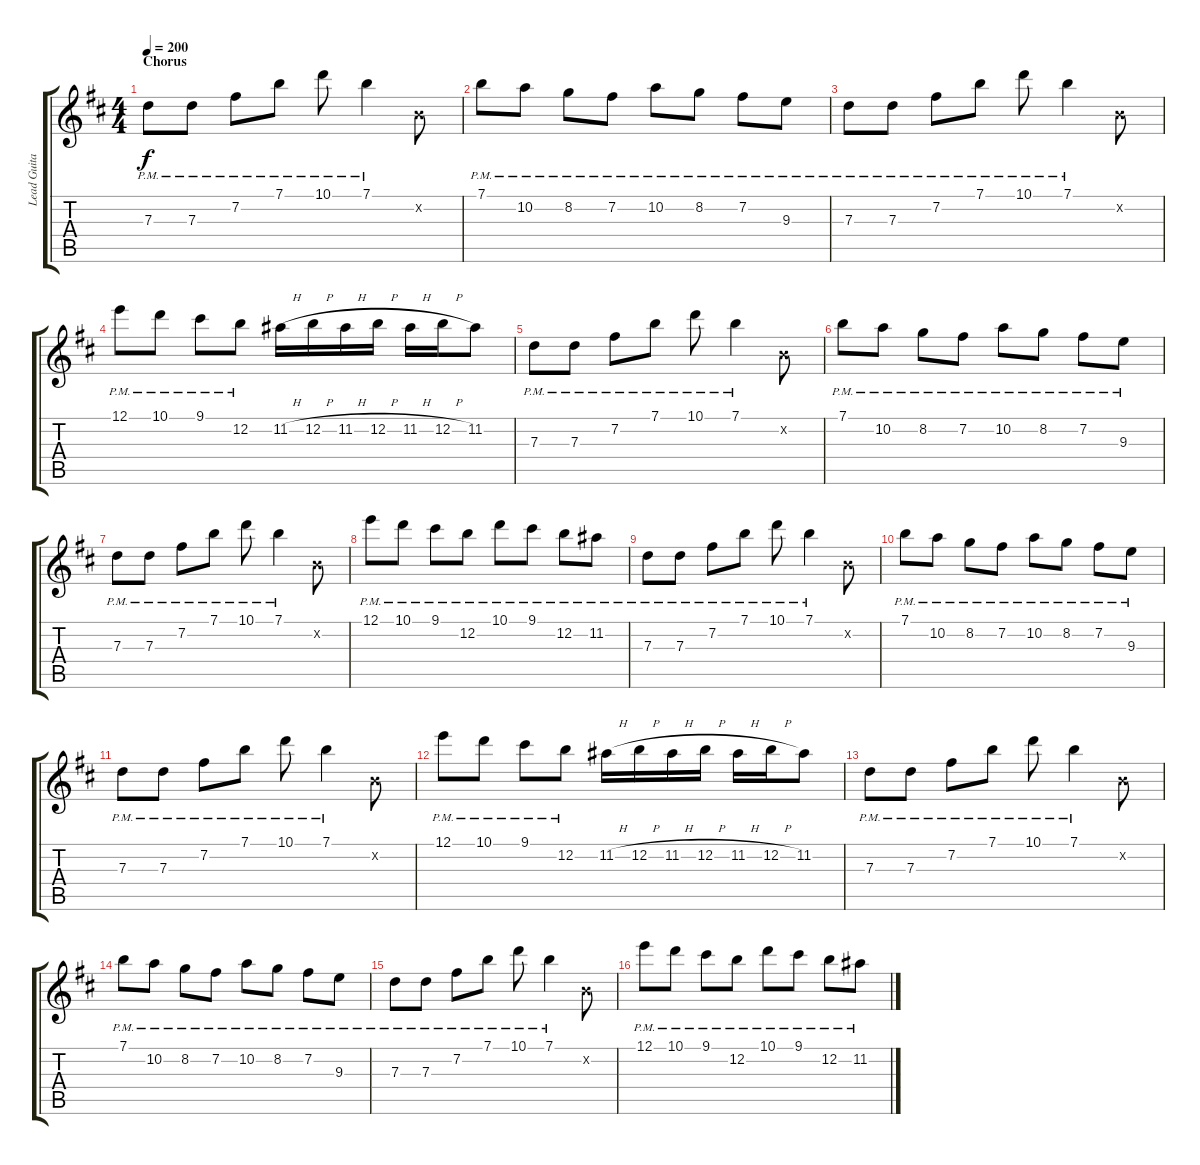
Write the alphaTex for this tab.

\track ("Lead Guitar 1" "Lead Guita") {instrument distortionguitar}
\staff {score tabs}
\tuning (E4 B3 G3 D3 A2 E2) {hide}
\ts (4 4)
\section ("" "Chorus")
\tempo 200
\clef g2
\ks bminor
7.3{pm}.8{dy f} 7.3{pm}.8 7.2{pm}.8 7.1{pm}.8 10.1{pm}.8 7.1{pm}.4 0.2{x}.8 |
7.1{pm}.8 10.2{pm}.8 8.2{pm}.8 7.2{pm}.8 10.2{pm}.8 8.2{pm}.8 7.2{pm}.8 9.3{pm}.8 |
7.3{pm}.8 7.3{pm}.8 7.2{pm}.8 7.1{pm}.8 10.1{pm}.8 7.1{pm}.4 0.2{x}.8 |
12.1{pm}.8 10.1{pm}.8 9.1{pm}.8 12.2{pm}.8 11.2{h}.16 12.2{h}.16 11.2{h}.16 12.2{h}.16 11.2{h}.16 12.2{h}.16 11.2.8 |
7.3{pm}.8 7.3{pm}.8 7.2{pm}.8 7.1{pm}.8 10.1{pm}.8 7.1{pm}.4 0.2{x}.8 |
7.1{pm}.8 10.2{pm}.8 8.2{pm}.8 7.2{pm}.8 10.2{pm}.8 8.2{pm}.8 7.2{pm}.8 9.3{pm}.8 |
7.3{pm}.8 7.3{pm}.8 7.2{pm}.8 7.1{pm}.8 10.1{pm}.8 7.1{pm}.4 0.2{x}.8 |
12.1{pm}.8 10.1{pm}.8 9.1{pm}.8 12.2{pm}.8 10.1{pm}.8 9.1{pm}.8 12.2{pm}.8 11.2{pm}.8 |
7.3{pm}.8 7.3{pm}.8 7.2{pm}.8 7.1{pm}.8 10.1{pm}.8 7.1{pm}.4 0.2{x}.8 |
7.1{pm}.8 10.2{pm}.8 8.2{pm}.8 7.2{pm}.8 10.2{pm}.8 8.2{pm}.8 7.2{pm}.8 9.3{pm}.8 |
7.3{pm}.8 7.3{pm}.8 7.2{pm}.8 7.1{pm}.8 10.1{pm}.8 7.1{pm}.4 0.2{x}.8 |
12.1{pm}.8 10.1{pm}.8 9.1{pm}.8 12.2{pm}.8 11.2{h}.16 12.2{h}.16 11.2{h}.16 12.2{h}.16 11.2{h}.16 12.2{h}.16 11.2.8 |
7.3{pm}.8 7.3{pm}.8 7.2{pm}.8 7.1{pm}.8 10.1{pm}.8 7.1{pm}.4 0.2{x}.8 |
7.1{pm}.8 10.2{pm}.8 8.2{pm}.8 7.2{pm}.8 10.2{pm}.8 8.2{pm}.8 7.2{pm}.8 9.3{pm}.8 |
7.3{pm}.8 7.3{pm}.8 7.2{pm}.8 7.1{pm}.8 10.1{pm}.8 7.1{pm}.4 0.2{x}.8 |
12.1{pm}.8 10.1{pm}.8 9.1{pm}.8 12.2{pm}.8 10.1{pm}.8 9.1{pm}.8 12.2{pm}.8 11.2{pm}.8
